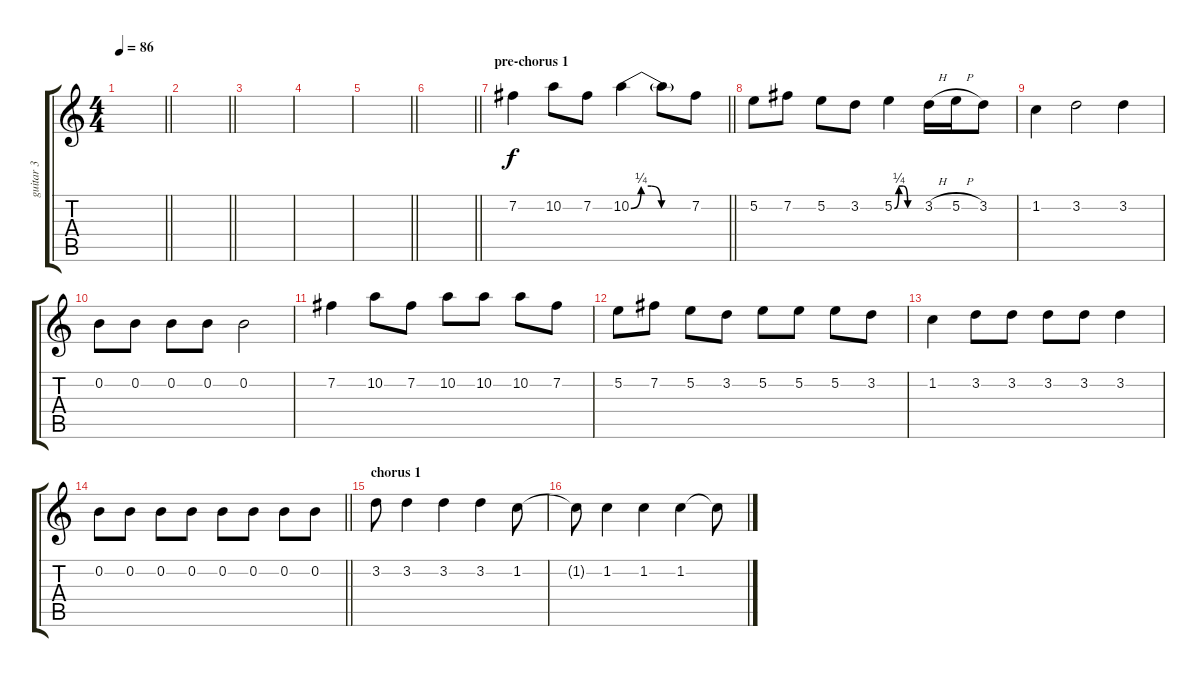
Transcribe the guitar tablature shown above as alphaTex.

\track ("guitar 3" "guitar 3") {instrument overdrivenguitar}
\staff {score tabs}
\tuning (E4 B3 G3 D3 A2 D2) {hide}
\ts (4 4)
\tempo 86
\clef g2
\barLineRight lightlight
\ks c
|
\barLineRight lightlight
|
|
|
\barLineRight lightlight
|
\barLineRight lightlight
|
\section ("" "pre-chorus 1")
\barLineRight lightlight
7.2.4{balance 8} 10.2.8 7.2.8 10.2{be (custom 0 0 10 1 20 1 30 0 60 0)}.4 10.2{t}.8 7.2.8 |
5.2.8 7.2.8 5.2.8 3.2.8 5.2{be (custom 0 0 10 1 20 1 30 0 60 0)}.4 3.2{h}.16 5.2{h}.16 3.2.8 |
1.2.4 3.2.2 3.2.4 |
0.2.8 0.2.8 0.2.8 0.2.8 0.2.2 |
7.2.4 10.2.8 7.2.8 10.2.8 10.2.8 10.2.8 7.2.8 |
5.2.8 7.2.8 5.2.8 3.2.8 5.2.8 5.2.8 5.2.8 3.2.8 |
1.2.4 3.2.8 3.2.8 3.2.8 3.2.8 3.2.4 |
\barLineRight lightlight
0.2.8 0.2.8 0.2.8 0.2.8 0.2.8 0.2.8 0.2.8 0.2.8 |
\section ("" "chorus 1")
3.2.8{volume 16 balance 12 instrument electricguitarjazz} 3.2.4 3.2.4 3.2.4 1.2.8 |
1.2{t}.8 1.2.4 1.2.4 1.2.4 1.2{t}.8
